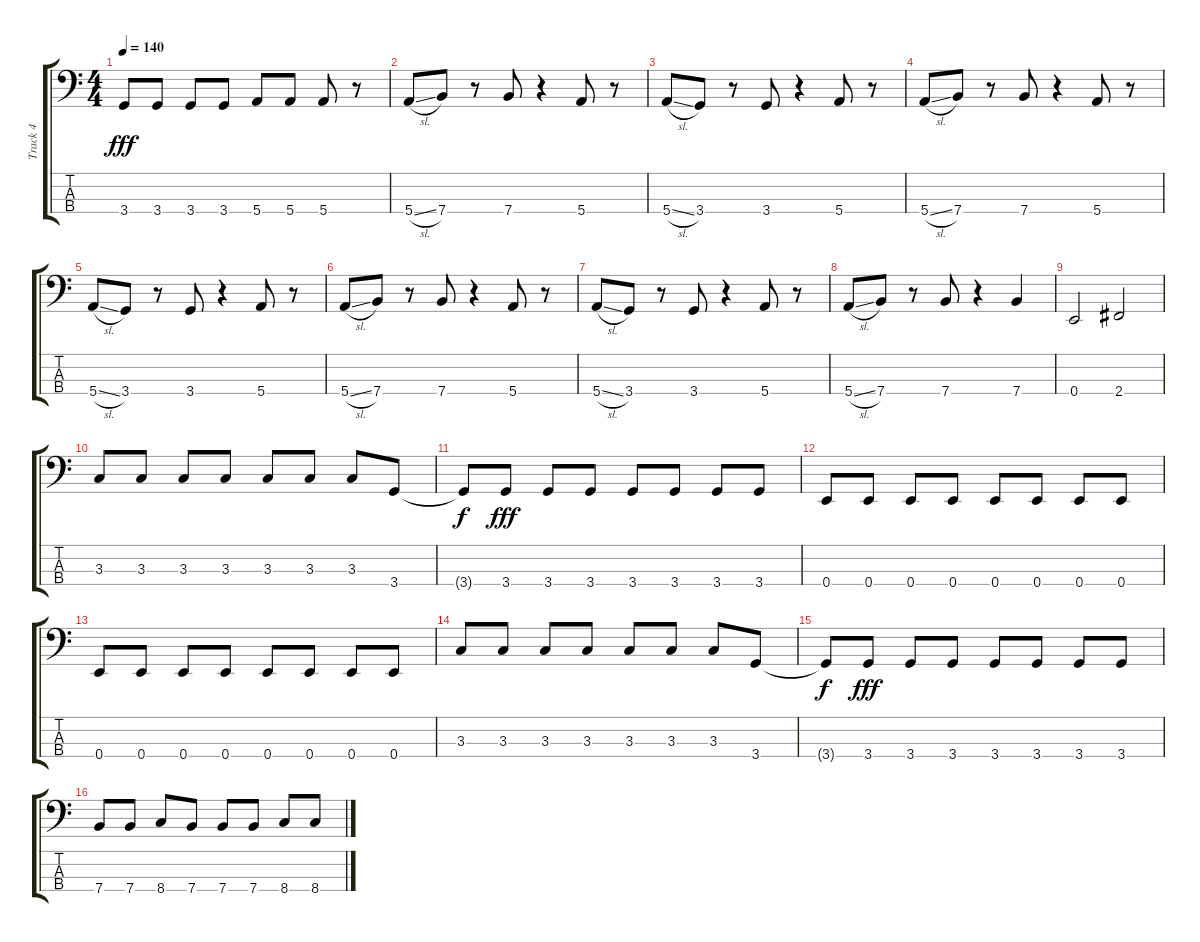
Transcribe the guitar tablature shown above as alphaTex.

\track ("Track 4" "Track 4") {instrument electricbassfinger}
\staff {score tabs}
\tuning (G2 D2 A1 E1) {hide}
\ts (4 4)
\tempo 140
\clef f4
\ks c
3.4.8{dy fff} 3.4.8 3.4.8 3.4.8 5.4.8 5.4.8 5.4.8 r.8 |
5.4{sl}.8 7.4.8 r.8 7.4.8 r.4 5.4.8 r.8 |
5.4{sl}.8 3.4.8 r.8 3.4.8 r.4 5.4.8 r.8 |
5.4{sl}.8 7.4.8 r.8 7.4.8 r.4 5.4.8 r.8 |
5.4{sl}.8 3.4.8 r.8 3.4.8 r.4 5.4.8 r.8 |
5.4{sl}.8 7.4.8 r.8 7.4.8 r.4 5.4.8 r.8 |
5.4{sl}.8 3.4.8 r.8 3.4.8 r.4 5.4.8 r.8 |
5.4{sl}.8 7.4.8 r.8 7.4.8 r.4 7.4.4 |
0.4.2 2.4.2 |
3.3.8 3.3.8 3.3.8 3.3.8 3.3.8 3.3.8 3.3.8 3.4.8 |
3.4{t}.8{dy f} 3.4.8{dy fff} 3.4.8 3.4.8 3.4.8 3.4.8 3.4.8 3.4.8 |
0.4.8 0.4.8 0.4.8 0.4.8 0.4.8 0.4.8 0.4.8 0.4.8 |
0.4.8 0.4.8 0.4.8 0.4.8 0.4.8 0.4.8 0.4.8 0.4.8 |
3.3.8 3.3.8 3.3.8 3.3.8 3.3.8 3.3.8 3.3.8 3.4.8 |
3.4{t}.8{dy f} 3.4.8{dy fff} 3.4.8 3.4.8 3.4.8 3.4.8 3.4.8 3.4.8 |
7.4.8 7.4.8 8.4.8 7.4.8 7.4.8 7.4.8 8.4.8 8.4.8
